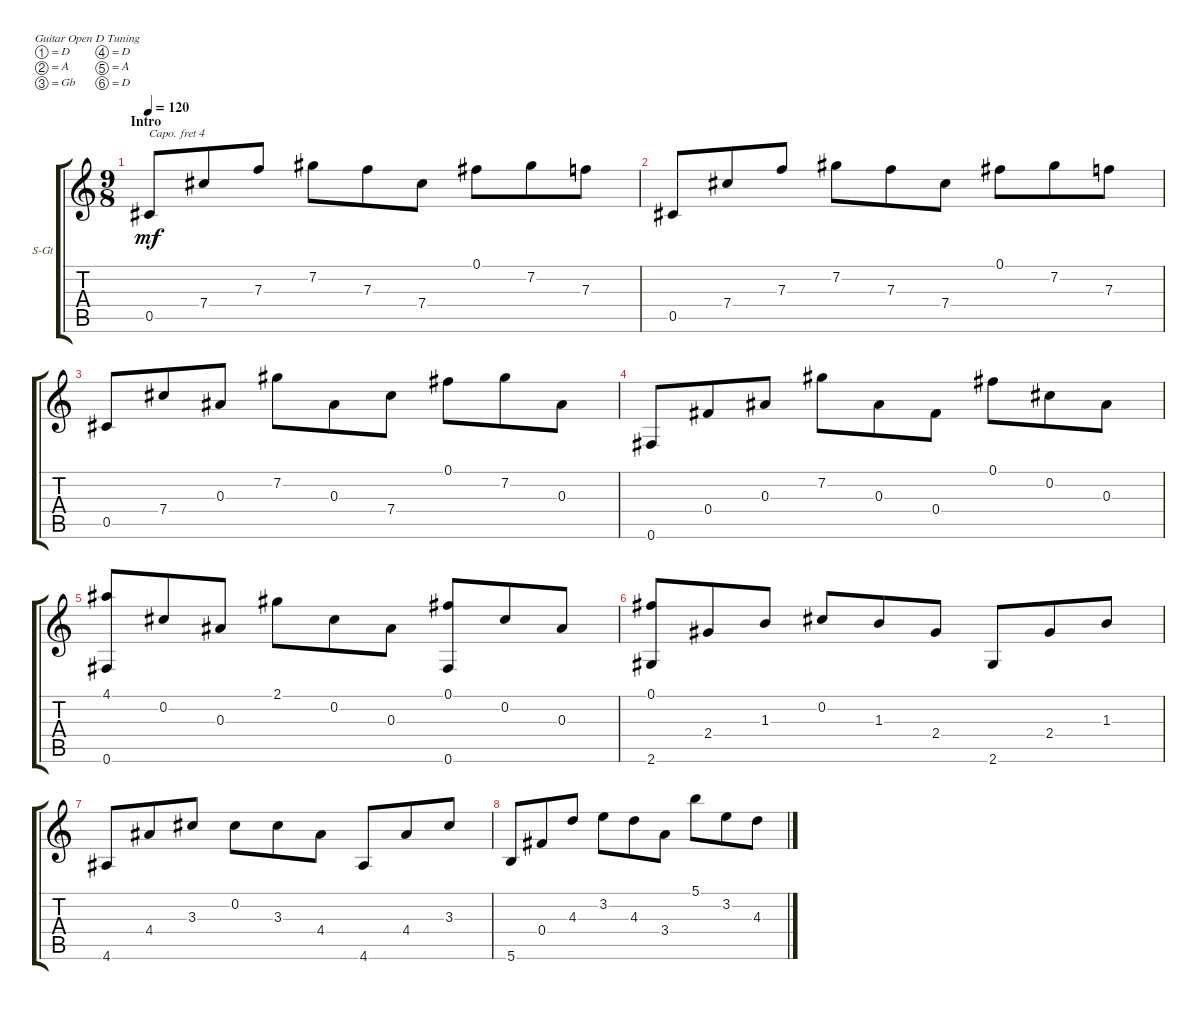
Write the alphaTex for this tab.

\defaultSystemsLayout 4
\bracketExtendMode groupsimilarinstruments
\firstSystemTrackNameOrientation horizontal
\otherSystemsTrackNameOrientation horizontal
\track ("Steel Guitar" "S-Gt") {instrument acousticguitarsteel}
\staff {score tabs}
\capo 4
\tuning (D4 A3 Gb3 D3 A2 D2)
\ts (9 8)
\section ("" "Intro")
\tempo 120
\clef g2
\ks c
0.5.8{dy mf instrument acousticguitarsteel} 7.4.8 7.3.8 7.2.8 7.3.8 7.4.8 0.1.8 7.2.8 7.3.8 |
0.5.8 7.4.8 7.3.8 7.2.8 7.3.8 7.4.8 0.1.8 7.2.8 7.3.8 |
0.5.8 7.4.8 0.3.8 7.2.8 0.3.8 7.4.8 0.1.8 7.2.8 0.3.8 |
0.6.8 0.4.8 0.3.8 7.2.8 0.3.8 0.4.8 0.1.8 0.2.8 0.3.8 |
(0.6 4.1).8 0.2.8 0.3.8 2.1.8 0.2.8 0.3.8 (0.6 0.1).8 0.2.8 0.3.8 |
(2.6 0.1).8 2.4.8 1.3.8 0.2.8 1.3.8 2.4.8 2.6.8 2.4.8 1.3.8 |
\scale
0.332369 4.6.8 4.4.8 3.3.8 0.2.8 3.3.8 4.4.8 4.6.8 4.4.8 3.3.8 |
\scale
0.316113 5.6.8 0.4.8 4.3.8 3.2.8 4.3.8 3.4.8 5.1.8 3.2.8 4.3.8
